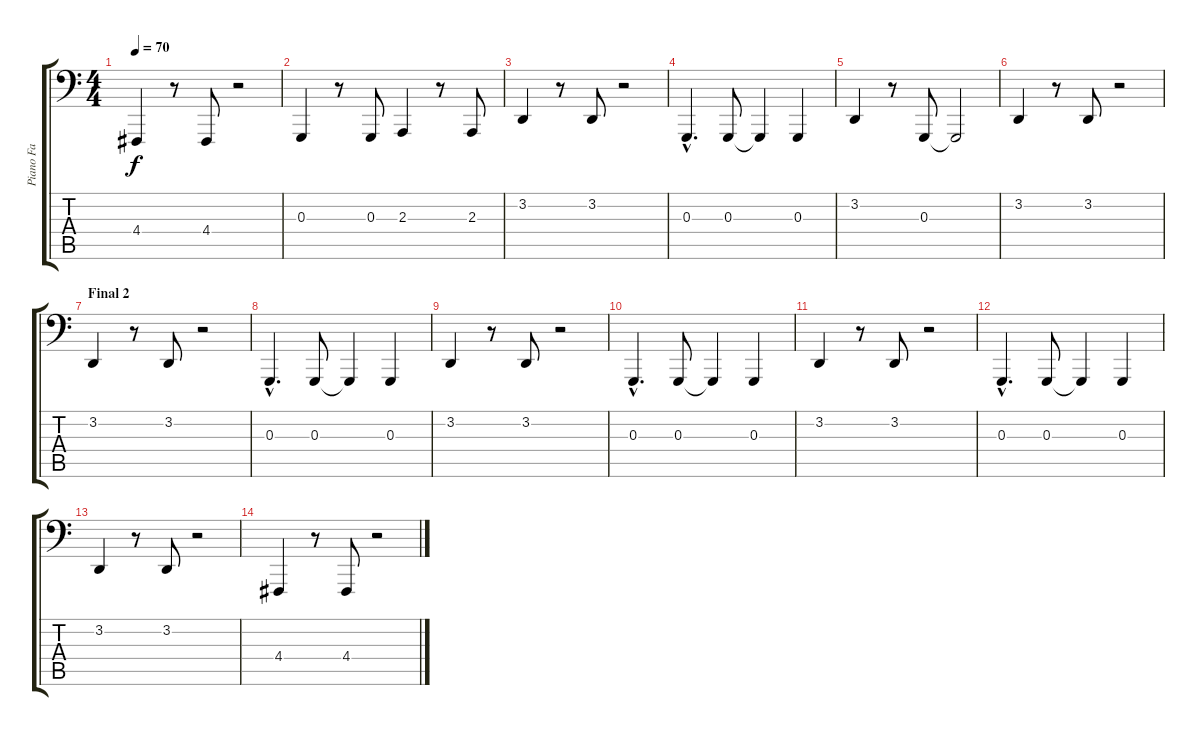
\track ("Piano Fa" "Piano Fa") {instrument electricpiano1}
\staff {score tabs}
\tuning (E2 B1 G1 D1 A0 E0) {hide}
\ts (4 4)
\tempo 70
\clef f4
\ks c
4.4.4{dy f} r.8 4.4.8 r.2 |
0.3.4 r.8 0.3.8 2.3.4 r.8 2.3.8 |
3.2.4 r.8 3.2.8 r.2 |
0.3{hac}.4{d} 0.3.8 0.3{t}.4 0.3.4 |
3.2.4 r.8 0.3.8 0.3{t}.2 |
3.2.4 r.8 3.2.8 r.2 |
\section ("" "Final 2")
3.2.4 r.8 3.2.8 r.2 |
0.3{hac}.4{d} 0.3.8 0.3{t}.4 0.3.4 |
3.2.4 r.8 3.2.8 r.2 |
0.3{hac}.4{d} 0.3.8 0.3{t}.4 0.3.4 |
3.2.4{volume 6} r.8 3.2.8 r.2 |
0.3{hac}.4{d} 0.3.8 0.3{t}.4 0.3.4 |
3.2.4{volume 0} r.8 3.2.8 r.2 |
4.4.4 r.8 4.4.8 r.2
